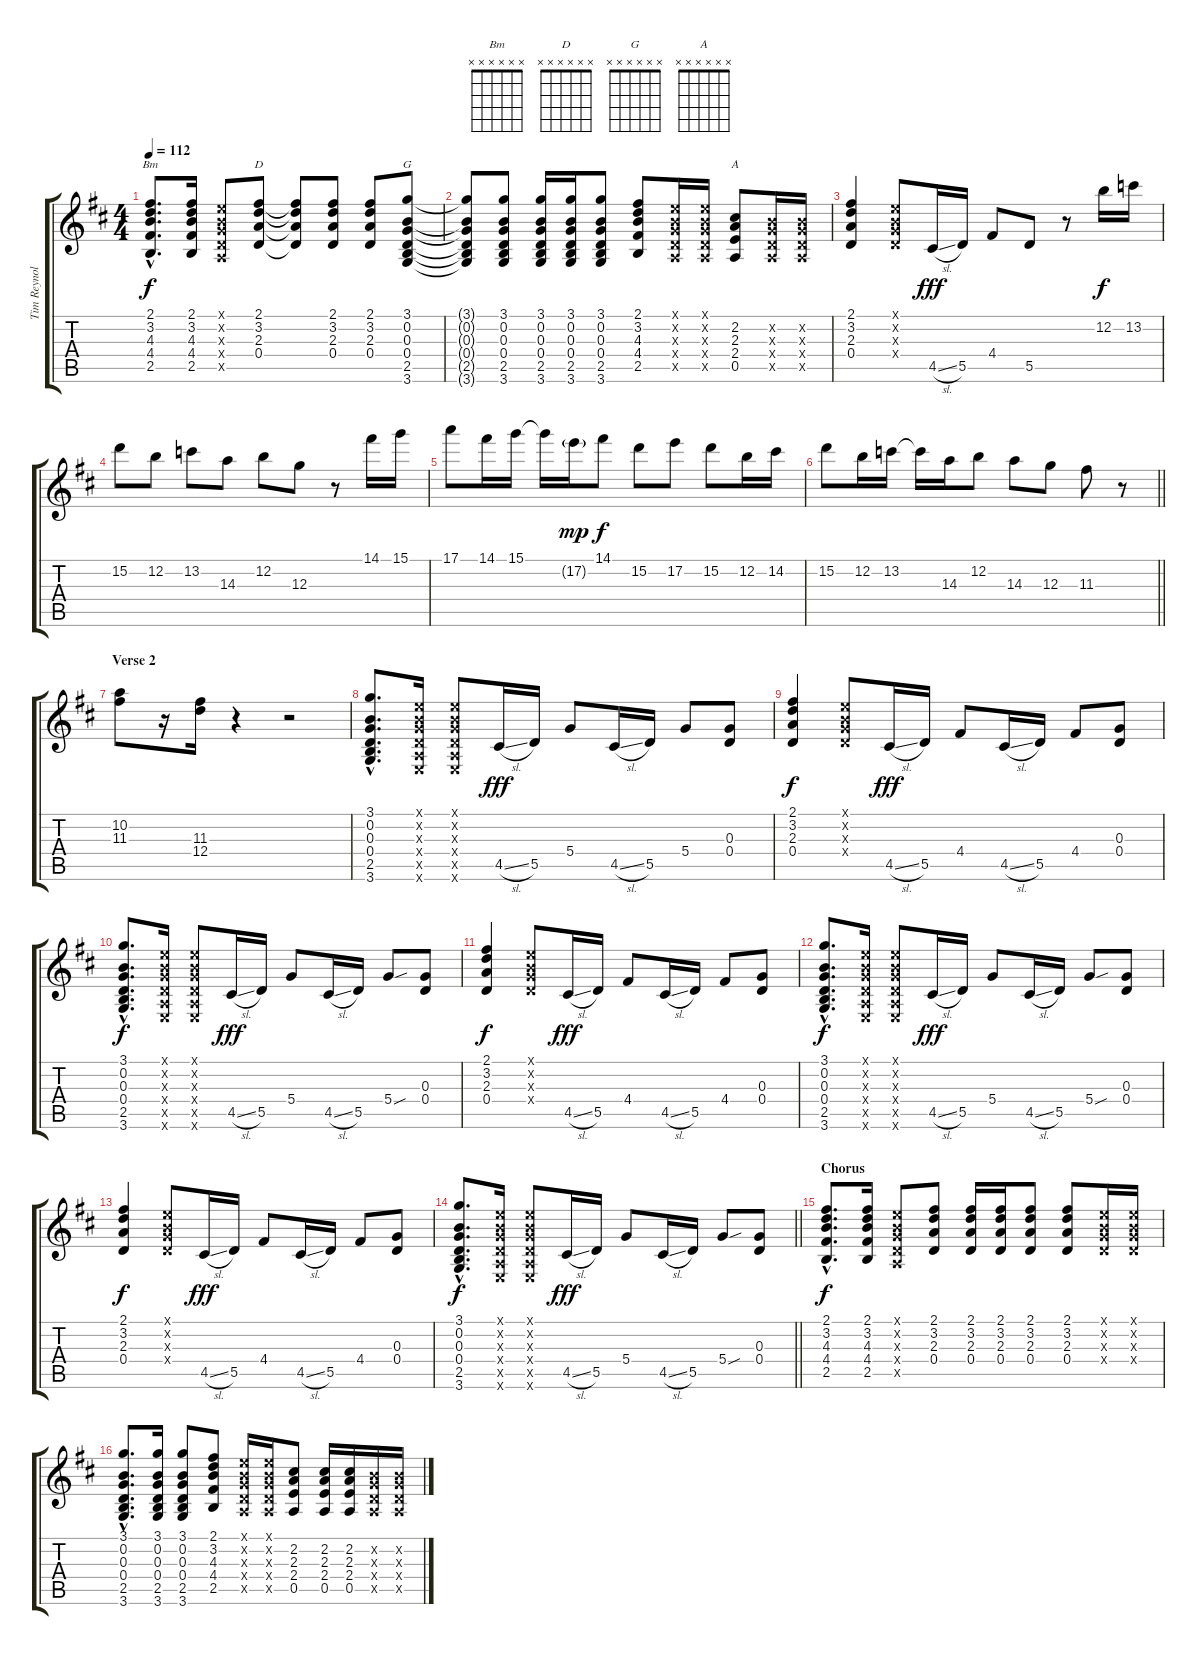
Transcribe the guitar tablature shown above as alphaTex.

\track ("Tim Reynolds" "Tim Reynol") {instrument acousticguitarsteel}
\staff {score tabs}
\tuning (E4 B3 G3 D3 A2 E2) {hide}
\chord ("Bm" x x x x x x)
\chord ("D" x x x x x x)
\chord ("G" x x x x x x)
\chord ("A" x x x x x x)
\ts (4 4)
\tempo 112
\clef g2
\ks d
(2.1{hac} 3.2{hac} 4.3{hac} 4.4{hac} 2.5{hac}).8{d ch "Bm" dy f} (2.1 3.2 4.3 4.4 2.5).16 (0.1{x} 0.2{x} 0.3{x} 0.4{x} 0.5{x}).8 (2.1 3.2 2.3 0.4).8{ch "D"} (2.1{t} 3.2{t} 2.3{t} 0.4{t}).8 (2.1 3.2 2.3 0.4).8 (2.1 3.2 2.3 0.4).8 (3.1 0.2 0.3 0.4 2.5 3.6).8{ch "G"} |
(3.1{t} 0.2{t} 0.3{t} 0.4{t} 2.5{t} 3.6{t}).8 (3.1 0.2 0.3 0.4 2.5 3.6).8 (3.1 0.2 0.3 0.4 2.5 3.6).16 (3.1 0.2 0.3 0.4 2.5 3.6).16 (3.1 0.2 0.3 0.4 2.5 3.6).8 (2.1 3.2 4.3 4.4 2.5).8 (0.1{x} 0.2{x} 0.3{x} 0.4{x} 0.5{x}).16 (0.1{x} 0.2{x} 0.3{x} 0.4{x} 0.5{x}).16 (2.2 2.3 2.4 0.5).8{ch "A"} (0.2{x} 0.3{x} 0.4{x} 0.5{x}).16 (0.2{x} 0.3{x} 0.4{x} 0.5{x}).16 |
(2.1 3.2 2.3 0.4).4 (0.1{x} 0.2{x} 0.3{x} 0.4{x}).8 4.5{sl}.16{dy fff} 5.5.16 4.4.8 5.5.8 r.8 12.2.16{dy f} 13.2.16 |
15.2.8 12.2.8 13.2.8 14.3.8 12.2.8 12.3.8 r.8 14.1.16 15.1.16 |
17.1.8 14.1.16 15.1.16 15.1{t}.16 17.2{g}.16{dy mp} 14.1.8{dy f} 15.2.8 17.2.8 15.2.8 12.2.16 14.2.16 |
\barLineRight lightlight
15.2.8 12.2.16 13.2.16 13.2{t}.16 14.3.16 12.2.8 14.3.8 12.3.8 11.3.8 r.8 |
\section ("" "Verse 2")
(10.2 11.3).8 r.16 (11.3 12.4).16 r.4 r.2 |
(3.1{hac} 0.2{hac} 0.3{hac} 0.4{hac} 2.5{hac} 3.6{hac}).8{d} (0.1{x} 0.2{x} 0.3{x} 0.4{x} 0.5{x} 0.6{x}).16 (0.1{x} 0.2{x} 0.3{x} 0.4{x} 0.5{x} 0.6{x}).8 4.5{sl}.16{dy fff} 5.5.16 5.4.8 4.5{sl}.16 5.5.16 5.4.8 (0.3 0.4).8 |
(2.1 3.2 2.3 0.4).4{dy f} (0.1{x} 0.2{x} 0.3{x} 0.4{x}).8 4.5{sl}.16{dy fff} 5.5.16 4.4.8 4.5{sl}.16 5.5.16 4.4.8 (0.3 0.4).8 |
(3.1{hac} 0.2{hac} 0.3{hac} 0.4{hac} 2.5{hac} 3.6{hac}).8{d dy f} (0.1{x} 0.2{x} 0.3{x} 0.4{x} 0.5{x} 0.6{x}).16 (0.1{x} 0.2{x} 0.3{x} 0.4{x} 0.5{x} 0.6{x}).8 4.5{sl}.16{dy fff} 5.5.16 5.4.8 4.5{sl}.16 5.5.16 5.4{sou}.8 (0.3 0.4).8 |
(2.1 3.2 2.3 0.4).4{dy f} (0.1{x} 0.2{x} 0.3{x} 0.4{x}).8 4.5{sl}.16{dy fff} 5.5.16 4.4.8 4.5{sl}.16 5.5.16 4.4.8 (0.3 0.4).8 |
(3.1{hac} 0.2{hac} 0.3{hac} 0.4{hac} 2.5{hac} 3.6{hac}).8{d dy f} (0.1{x} 0.2{x} 0.3{x} 0.4{x} 0.5{x} 0.6{x}).16 (0.1{x} 0.2{x} 0.3{x} 0.4{x} 0.5{x} 0.6{x}).8 4.5{sl}.16{dy fff} 5.5.16 5.4.8 4.5{sl}.16 5.5.16 5.4{sou}.8 (0.3 0.4).8 |
(2.1 3.2 2.3 0.4).4{dy f} (0.1{x} 0.2{x} 0.3{x} 0.4{x}).8 4.5{sl}.16{dy fff} 5.5.16 4.4.8 4.5{sl}.16 5.5.16 4.4.8 (0.3 0.4).8 |
\barLineRight lightlight
(3.1{hac} 0.2{hac} 0.3{hac} 0.4{hac} 2.5{hac} 3.6{hac}).8{d dy f} (0.1{x} 0.2{x} 0.3{x} 0.4{x} 0.5{x} 0.6{x}).16 (0.1{x} 0.2{x} 0.3{x} 0.4{x} 0.5{x} 0.6{x}).8 4.5{sl}.16{dy fff} 5.5.16 5.4.8 4.5{sl}.16 5.5.16 5.4{sou}.8 (0.3 0.4).8 |
\section ("" "Chorus")
(2.1{hac} 3.2{hac} 4.3{hac} 4.4{hac} 2.5{hac}).8{d dy f} (2.1 3.2 4.3 4.4 2.5).16 (0.1{x} 0.2{x} 0.3{x} 0.4{x} 0.5{x}).8 (2.1 3.2 2.3 0.4).8 (2.1 3.2 2.3 0.4).16 (2.1 3.2 2.3 0.4).16 (2.1 3.2 2.3 0.4).8 (2.1 3.2 2.3 0.4).8 (0.1{x} 0.2{x} 0.3{x} 0.4{x}).16 (0.1{x} 0.2{x} 0.3{x} 0.4{x}).16 |
(3.1{hac} 0.2{hac} 0.3{hac} 0.4{hac} 2.5{hac} 3.6{hac}).8{d} (3.1 0.2 0.3 0.4 2.5 3.6).16 (3.1 0.2 0.3 0.4 2.5 3.6).8 (2.1 3.2 4.3 4.4 2.5).8 (0.1{x} 0.2{x} 0.3{x} 0.4{x} 0.5{x}).16 (0.1{x} 0.2{x} 0.3{x} 0.4{x} 0.5{x}).16 (2.2 2.3 2.4 0.5).8 (2.2 2.3 2.4 0.5).16 (2.2 2.3 2.4 0.5).16 (0.2{x} 0.3{x} 0.4{x} 0.5{x}).16 (0.2{x} 0.3{x} 0.4{x} 0.5{x}).16
